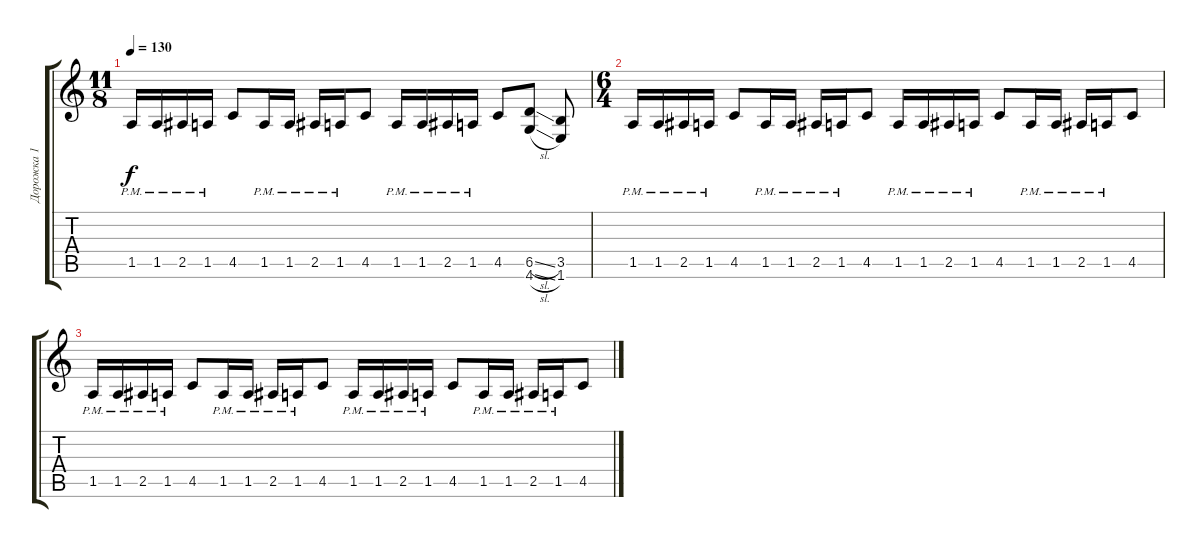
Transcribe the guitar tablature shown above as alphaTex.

\track ("Дорожка 1" "Дорожка 1") {instrument distortionguitar}
\staff {score tabs}
\tuning (Eb4 Bb3 Gb3 Db3 Ab2 Eb2) {hide}
\ts (11 8)
\tempo 130
\clef g2
\ks c
1.5{pm}.16{dy f} 1.5{pm}.16 2.5{pm}.16 1.5{pm}.16 4.5.8 1.5{pm}.16 1.5{pm}.16 2.5{pm}.16 1.5{pm}.16 4.5.8 1.5{pm}.16 1.5{pm}.16 2.5{pm}.16 1.5{pm}.16 4.5.8 (6.5{sl} 4.6{sl}).8 (3.5 1.6).8 |
\ts (6 4)
1.5{pm}.16 1.5{pm}.16 2.5{pm}.16 1.5{pm}.16 4.5.8 1.5{pm}.16 1.5{pm}.16 2.5{pm}.16 1.5{pm}.16 4.5.8 1.5{pm}.16 1.5{pm}.16 2.5{pm}.16 1.5{pm}.16 4.5.8 1.5{pm}.16 1.5{pm}.16 2.5{pm}.16 1.5{pm}.16 4.5.8 |
1.5{pm}.16 1.5{pm}.16 2.5{pm}.16 1.5{pm}.16 4.5.8 1.5{pm}.16 1.5{pm}.16 2.5{pm}.16 1.5{pm}.16 4.5.8 1.5{pm}.16 1.5{pm}.16 2.5{pm}.16 1.5{pm}.16 4.5.8 1.5{pm}.16 1.5{pm}.16 2.5{pm}.16 1.5{pm}.16 4.5.8
